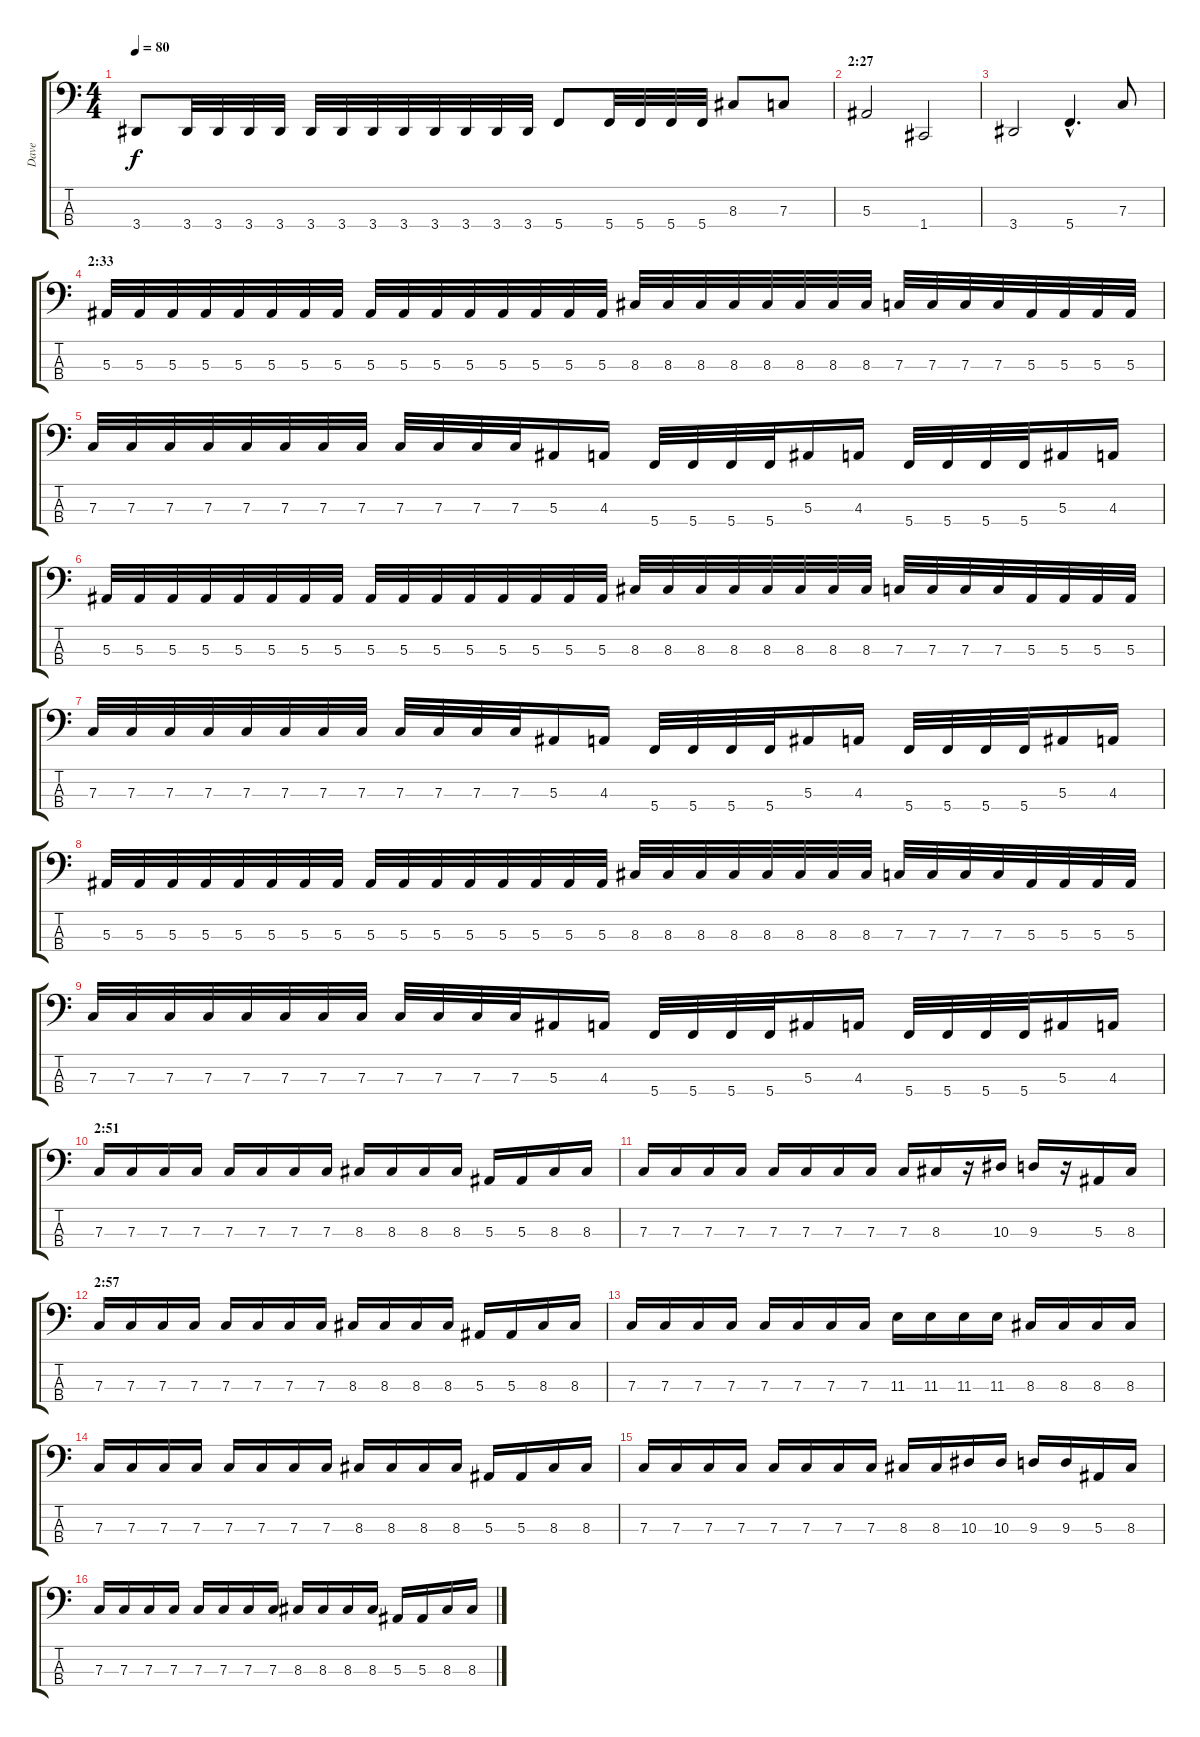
\track ("Dave" "Dave") {instrument electricbasspick}
\staff {score tabs}
\tuning (Eb2 Bb1 F1 C1) {hide}
\ts (4 4)
\tempo 80
\clef f4
\ks c
3.4.8{dy f} 3.4.32 3.4.32 3.4.32 3.4.32 3.4.32 3.4.32 3.4.32 3.4.32 3.4.32 3.4.32 3.4.32 3.4.32 5.4.8 5.4.32 5.4.32 5.4.32 5.4.32 8.3.8 7.3.8 |
\section ("" "2:27")
5.3.2 1.4.2 |
3.4.2 5.4{hac}.4{d} 7.3.8 |
\section ("" "2:33")
5.3.32 5.3.32 5.3.32 5.3.32 5.3.32 5.3.32 5.3.32 5.3.32 5.3.32 5.3.32 5.3.32 5.3.32 5.3.32 5.3.32 5.3.32 5.3.32 8.3.32 8.3.32 8.3.32 8.3.32 8.3.32 8.3.32 8.3.32 8.3.32 7.3.32 7.3.32 7.3.32 7.3.32 5.3.32 5.3.32 5.3.32 5.3.32 |
7.3.32 7.3.32 7.3.32 7.3.32 7.3.32 7.3.32 7.3.32 7.3.32 7.3.32 7.3.32 7.3.32 7.3.32 5.3.16 4.3.16 5.4.32 5.4.32 5.4.32 5.4.32 5.3.16 4.3.16 5.4.32 5.4.32 5.4.32 5.4.32 5.3.16 4.3.16 |
5.3.32 5.3.32 5.3.32 5.3.32 5.3.32 5.3.32 5.3.32 5.3.32 5.3.32 5.3.32 5.3.32 5.3.32 5.3.32 5.3.32 5.3.32 5.3.32 8.3.32 8.3.32 8.3.32 8.3.32 8.3.32 8.3.32 8.3.32 8.3.32 7.3.32 7.3.32 7.3.32 7.3.32 5.3.32 5.3.32 5.3.32 5.3.32 |
7.3.32 7.3.32 7.3.32 7.3.32 7.3.32 7.3.32 7.3.32 7.3.32 7.3.32 7.3.32 7.3.32 7.3.32 5.3.16 4.3.16 5.4.32 5.4.32 5.4.32 5.4.32 5.3.16 4.3.16 5.4.32 5.4.32 5.4.32 5.4.32 5.3.16 4.3.16 |
5.3.32 5.3.32 5.3.32 5.3.32 5.3.32 5.3.32 5.3.32 5.3.32 5.3.32 5.3.32 5.3.32 5.3.32 5.3.32 5.3.32 5.3.32 5.3.32 8.3.32 8.3.32 8.3.32 8.3.32 8.3.32 8.3.32 8.3.32 8.3.32 7.3.32 7.3.32 7.3.32 7.3.32 5.3.32 5.3.32 5.3.32 5.3.32 |
7.3.32 7.3.32 7.3.32 7.3.32 7.3.32 7.3.32 7.3.32 7.3.32 7.3.32 7.3.32 7.3.32 7.3.32 5.3.16 4.3.16 5.4.32 5.4.32 5.4.32 5.4.32 5.3.16 4.3.16 5.4.32 5.4.32 5.4.32 5.4.32 5.3.16 4.3.16 |
\section ("" "2:51")
7.3.16 7.3.16 7.3.16 7.3.16 7.3.16 7.3.16 7.3.16 7.3.16 8.3.16 8.3.16 8.3.16 8.3.16 5.3.16 5.3.16 8.3.16 8.3.16 |
7.3.16 7.3.16 7.3.16 7.3.16 7.3.16 7.3.16 7.3.16 7.3.16 7.3.16 8.3.16 r.16 10.3.16 9.3.16 r.16 5.3.16 8.3.16 |
\section ("" "2:57")
7.3.16 7.3.16 7.3.16 7.3.16 7.3.16 7.3.16 7.3.16 7.3.16 8.3.16 8.3.16 8.3.16 8.3.16 5.3.16 5.3.16 8.3.16 8.3.16 |
7.3.16 7.3.16 7.3.16 7.3.16 7.3.16 7.3.16 7.3.16 7.3.16 11.3.16 11.3.16 11.3.16 11.3.16 8.3.16 8.3.16 8.3.16 8.3.16 |
7.3.16 7.3.16 7.3.16 7.3.16 7.3.16 7.3.16 7.3.16 7.3.16 8.3.16 8.3.16 8.3.16 8.3.16 5.3.16 5.3.16 8.3.16 8.3.16 |
7.3.16 7.3.16 7.3.16 7.3.16 7.3.16 7.3.16 7.3.16 7.3.16 8.3.16 8.3.16 10.3.16 10.3.16 9.3.16 9.3.16 5.3.16 8.3.16 |
7.3.16 7.3.16 7.3.16 7.3.16 7.3.16 7.3.16 7.3.16 7.3.16 8.3.16 8.3.16 8.3.16 8.3.16 5.3.16 5.3.16 8.3.16 8.3.16
